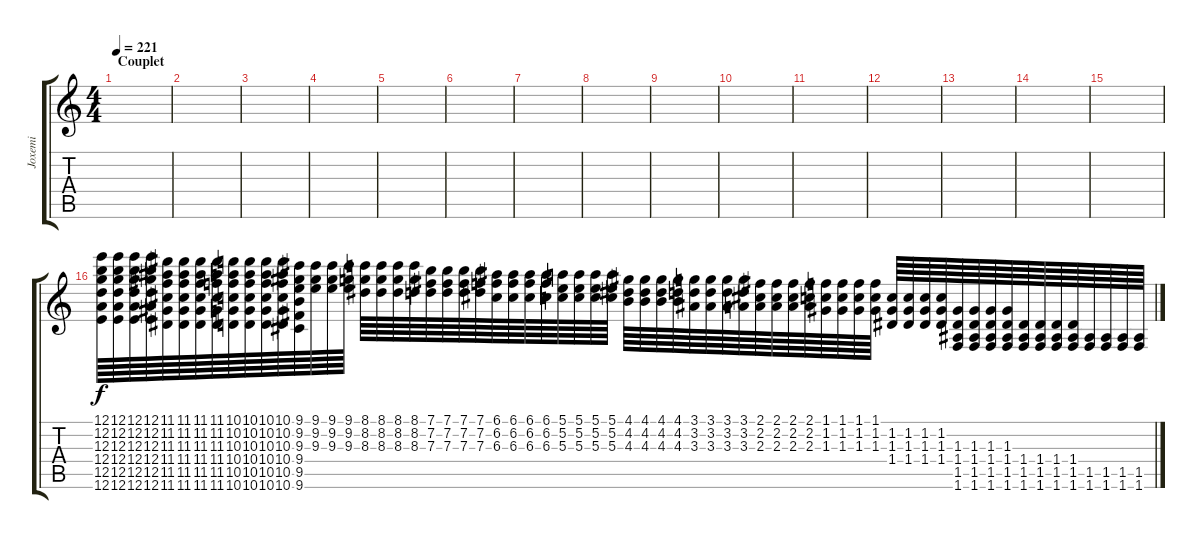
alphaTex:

\track ("Joxemi" "Joxemi") {instrument distortionguitar}
\staff {score tabs}
\tuning (E4 B3 G3 D3 A2 E2) {hide}
\ts (4 4)
\section ("" "Couplet")
\tempo 221
\clef g2
\ks c
|
|
|
|
|
|
|
|
|
|
|
|
|
|
|
(12.1 12.2 12.3 12.4 12.5 12.6).64 (12.1 12.2 12.3 12.4 12.5 12.6).64 (12.1 12.2 12.3 12.4 12.5 12.6).64 (12.1 12.2 12.3 12.4 12.5 12.6).64 (11.1 11.2 11.3 11.4 11.5 11.6).64 (11.1 11.2 11.3 11.4 11.5 11.6).64 (11.1 11.2 11.3 11.4 11.5 11.6).64 (11.1 11.2 11.3 11.4 11.5 11.6).64 (10.1 10.2 10.3 10.4 10.5 10.6).64 (10.1 10.2 10.3 10.4 10.5 10.6).64 (10.1 10.2 10.3 10.4 10.5 10.6).64 (10.1 10.2 10.3 10.4 10.5 10.6).64 (9.1 9.2 9.3 9.4 9.5 9.6).64 (9.1 9.2 9.3).64 (9.1 9.2 9.3).64 (9.1 9.2 9.3).64 (8.1 8.2 8.3).64 (8.1 8.2 8.3).64 (8.1 8.2 8.3).64 (8.1 8.2 8.3).64 (7.1 7.2 7.3).64 (7.1 7.2 7.3).64 (7.1 7.2 7.3).64 (7.1 7.2 7.3).64 (6.1 6.2 6.3).64 (6.1 6.2 6.3).64 (6.1 6.2 6.3).64 (6.1 6.2 6.3).64 (5.1 5.2 5.3).64 (5.1 5.2 5.3).64 (5.1 5.2 5.3).64 (5.1 5.2 5.3).64 (4.1 4.2 4.3).64 (4.1 4.2 4.3).64 (4.1 4.2 4.3).64 (4.1 4.2 4.3).64 (3.1 3.2 3.3).64 (3.1 3.2 3.3).64 (3.1 3.2 3.3).64 (3.1 3.2 3.3).64 (2.1 2.2 2.3).64 (2.1 2.2 2.3).64 (2.1 2.2 2.3).64 (2.1 2.2 2.3).64 (1.1 1.2 1.3).64 (1.1 1.2 1.3).64 (1.1 1.2 1.3).64 (1.1 1.2 1.3).64 (1.2 1.3 1.4).64 (1.2 1.3 1.4).64 (1.2 1.3 1.4).64 (1.2 1.3 1.4).64 (1.3 1.4 1.5 1.6).64 (1.3 1.4 1.5 1.6).64 (1.3 1.4 1.5 1.6).64 (1.3 1.4 1.5 1.6).64 (1.4 1.5 1.6).64 (1.4 1.5 1.6).64 (1.4 1.5 1.6).64 (1.4 1.5 1.6).64 (1.5 1.6).64 (1.5 1.6).64 (1.5 1.6).64 (1.5 1.6).64
